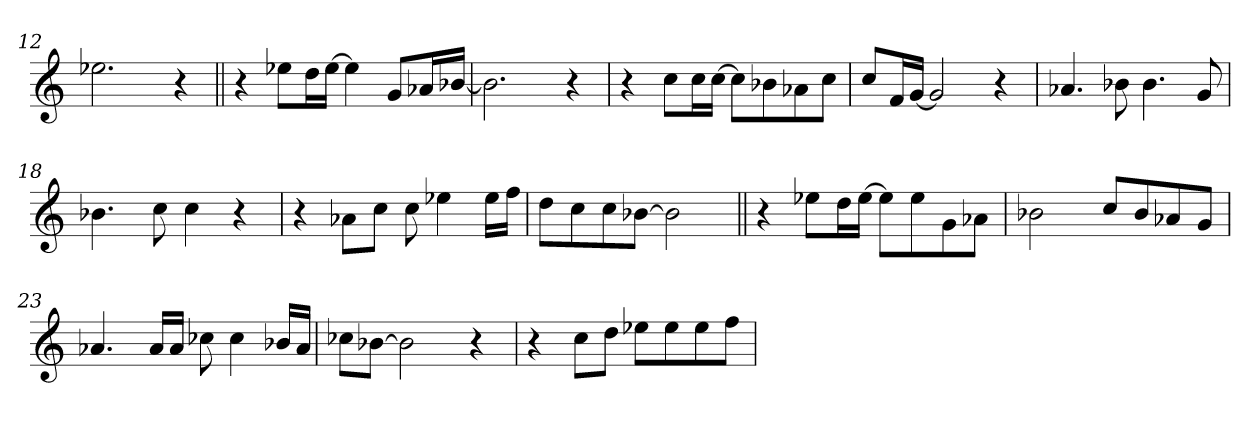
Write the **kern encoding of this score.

**kern
*part1
*staff1
=12
2.ee-\
4r
!!LO:LB:g=z
=13||
4r
8ee-\L
16dd\L
[16ee-\JJ
4ee-\]
8g/L
16a-/L
[16b-/JJ
=14
2.b-\]
4r
=15
4r
8cc\L
16cc\L
[16cc\JJ
8cc\L]
8b-\
8a-\
8cc\J
=16
8cc/L
16f/L
[16g/JJ
2g/]
4r
!!LO:LB:g=z
=17
4.a-/
8b-\
4.b-\
8g/
=18
4.b-\
8cc\
4cc\
4r
=19
4r
8a-\L
8cc\J
8cc\
4ee-\
16ee-\LL
16ff\JJ
=20
8dd\L
8cc\
8cc\
[8b-\J
2b-\]
!!LO:PB:g=z
=21||
4r
8ee-\L
16dd\L
[16ee-\JJ
8ee-\L]
8ee-\
8g\
8a-\J
=22
2b-\
8cc/L
8b-/
8a-/
8g/J
=23
4.a-/
16a-/LL
16a-/JJ
8cc-X\
4cc-\
16b-/LL
16a-/JJ
!!LO:LB:g=z
=24
8cc-X\L
[8b-\J
2b-\]
4r
=25
4r
8cc\L
8dd\J
8ee-\L
8ee-\
8ee-\
8ff\J
=
*-
